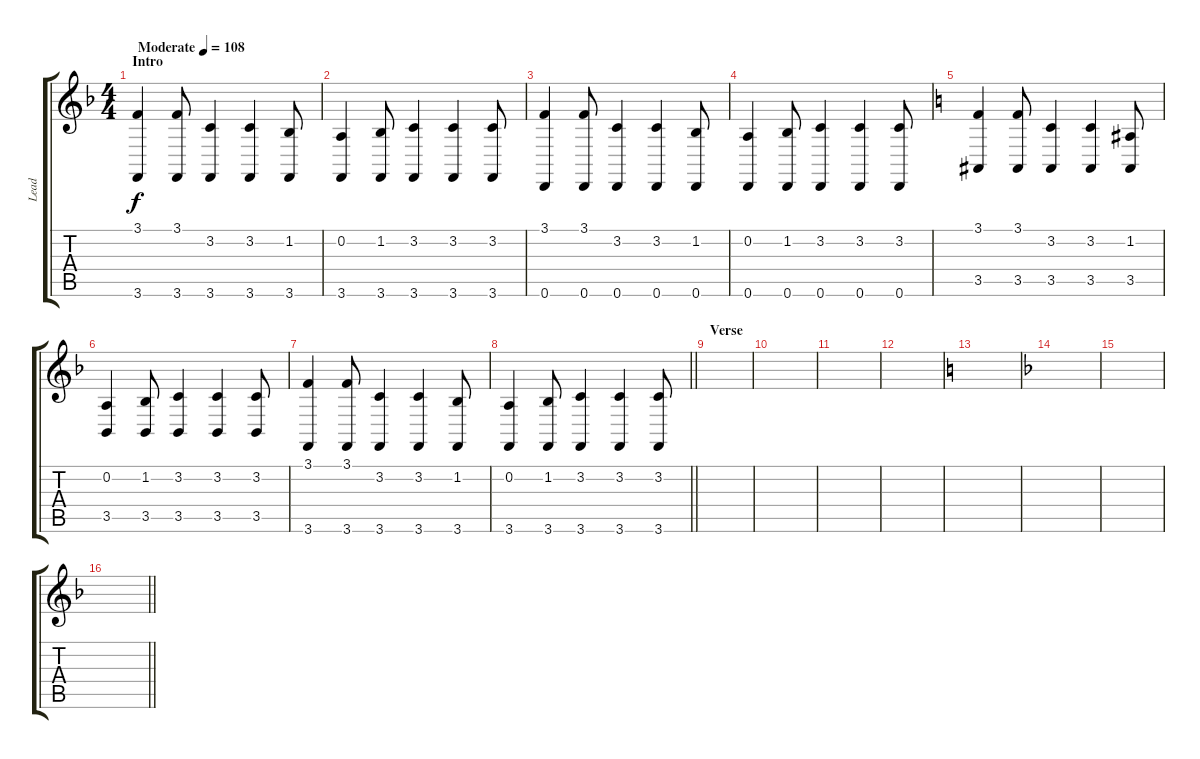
\track ("Lead" "Lead") {instrument electricgrandpiano}
\staff {score tabs}
\tuning (D4 A3 F3 C3 G2 D2) {hide}
\ts (4 4)
\section ("" "Intro")
\tempo (108 "Moderate")
\clef g2
\ks f
(3.1 3.6).4{dy f instrument electricgrandpiano} (3.1 3.6).8 (3.2 3.6).4 (3.2 3.6).4 (1.2 3.6).8 |
(0.2 3.6).4 (1.2 3.6).8 (3.2 3.6).4 (3.2 3.6).4 (3.2 3.6).8 |
(3.1 0.6).4 (3.1 0.6).8 (3.2 0.6).4 (3.2 0.6).4 (1.2 0.6).8 |
(0.2 0.6).4 (1.2 0.6).8 (3.2 0.6).4 (3.2 0.6).4 (3.2 0.6).8 |
\ks c
(3.1 3.5).4 (3.1 3.5).8 (3.2 3.5).4 (3.2 3.5).4 (1.2 3.5).8 |
\ks f
(0.2 3.5).4 (1.2 3.5).8 (3.2 3.5).4 (3.2 3.5).4 (3.2 3.5).8 |
(3.1 3.6).4 (3.1 3.6).8 (3.2 3.6).4 (3.2 3.6).4 (1.2 3.6).8 |
\barLineRight lightlight
(0.2 3.6).4 (1.2 3.6).8 (3.2 3.6).4 (3.2 3.6).4 (3.2 3.6).8 |
\section ("" "Verse")
|
|
|
|
\ks c
|
\ks f
|
|
\barLineRight lightlight
